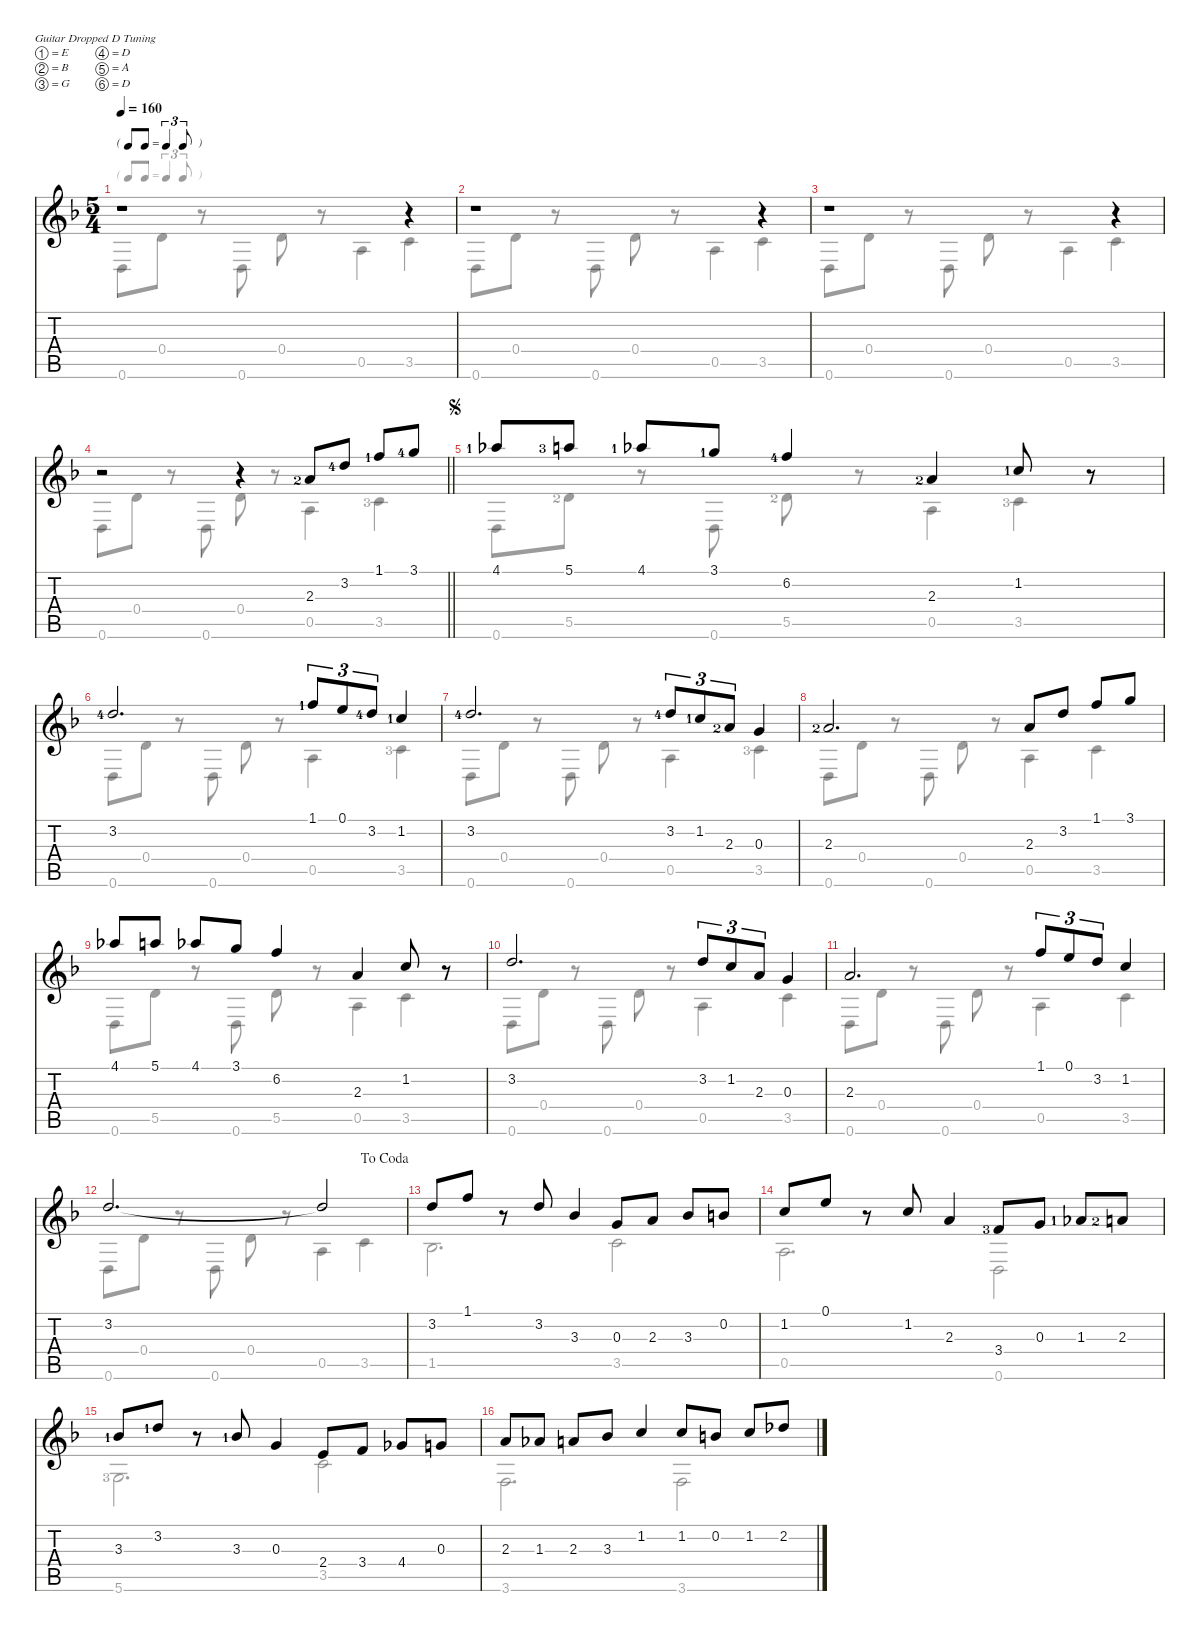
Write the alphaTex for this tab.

\hideDynamics
\bracketExtendMode nobrackets
\singleTrackTrackNamePolicy hidden
\multiTrackTrackNamePolicy hidden
\firstSystemTrackNameMode fullname
\firstSystemTrackNameOrientation horizontal
\otherSystemsTrackNameOrientation horizontal
\track ("Track 1" "N-Gt") {instrument acousticguitarnylon}
\staff {score tabs}
\tuning (E4 B3 G3 D3 A2 D2)
\voice
\ts (5 4)
\tf triplet8th
\tempo 160
\clef g2
\ks dminor
r.1{dy mf instrument acousticguitarnylon} r.4 |
r.1 r.4 |
r.1 r.4 |
\barLineRight lightlight
r.2 r.4 2.3{lf 3}.8 3.2{lf 5}.8 1.1{lf 2}.8 3.1{lf 5}.8 |
\jump segno
4.1{lf 2}.8 5.1{lf 4}.8 4.1{lf 2}.8 3.1{lf 2}.8 6.2{lf 5}.4 2.3{lf 3}.4 1.2{lf 2}.8 r.8 |
3.2{lf 5}.2{d} 1.1{lf 2}.8{tu (3 2)} 0.1.8{tu (3 2)} 3.2{lf 5}.8{tu (3 2)} 1.2{lf 2}.4 |
3.2{lf 5}.2{d} 3.2{lf 5}.8{tu (3 2)} 1.2{lf 2}.8{tu (3 2)} 2.3{lf 3}.8{tu (3 2)} 0.3.4 |
2.3{lf 3}.2{d} 2.3.8 3.2.8 1.1.8 3.1.8 |
4.1.8 5.1.8 4.1.8 3.1.8 6.2.4 2.3.4 1.2.8 r.8 |
3.2.2{d} 3.2.8{tu (3 2)} 1.2.8{tu (3 2)} 2.3.8{tu (3 2)} 0.3.4 |
2.3.2{d} 1.1.8{tu (3 2)} 0.1.8{tu (3 2)} 3.2.8{tu (3 2)} 1.2.4 |
\jump dacoda
3.2.2{d} 3.2{t}.2 |
3.2.8 1.1.8 r.8 3.2.8 3.3.4 0.3.8 2.3.8 3.3.8 0.2.8 |
1.2.8 0.1.8 r.8 1.2.8 2.3.4 3.4{lf 4}.8 0.3.8 1.3{lf 2}.8 2.3{lf 3}.8 |
3.3{lf 2}.8 3.2{lf 2}.8 r.8 3.3{lf 2}.8 0.3.4 2.4.8 3.4.8 4.4.8 0.3.8 |
2.3.8 1.3.8 2.3.8 3.3.8 1.2.4 1.2.8 0.2.8 1.2.8 2.2.8
\voice
\clef g2
\ottava regular
\simile none
\ks dminor
0.6.8{dy mf} 0.4.8 r.8 0.6.8 0.4.8 r.8 0.5.4 3.5.4 |
0.6.8 0.4.8 r.8 0.6.8 0.4.8 r.8 0.5.4 3.5.4 |
0.6.8 0.4.8 r.8 0.6.8 0.4.8 r.8 0.5.4 3.5.4 |
\barLineRight lightlight
0.6.8 0.4.8 r.8 0.6.8 0.4.8 r.8 0.5.4 3.5{lf 4}.4 |
0.6.8 5.5{lf 3}.8 r.8 0.6.8 5.5{lf 3}.8 r.8 0.5.4 3.5{lf 4}.4 |
0.6.8 0.4.8 r.8 0.6.8 0.4.8 r.8 0.5.4 3.5{lf 4}.4 |
0.6.8 0.4.8 r.8 0.6.8 0.4.8 r.8 0.5.4 3.5{lf 4}.4 |
0.6.8 0.4.8 r.8 0.6.8 0.4.8 r.8 0.5.4 3.5.4 |
0.6.8 5.5.8 r.8 0.6.8 5.5.8 r.8 0.5.4 3.5.4 |
0.6.8 0.4.8 r.8 0.6.8 0.4.8 r.8 0.5.4 3.5.4 |
0.6.8 0.4.8 r.8 0.6.8 0.4.8 r.8 0.5.4 3.5.4 |
0.6.8 0.4.8 r.8 0.6.8 0.4.8 r.8 0.5.4 3.5.4 |
1.5.2{d} 3.5.2 |
0.5.2{d} 0.6.2 |
5.6{lf 4}.2{d} 3.5.2 |
3.6.2{d} 3.6.2
